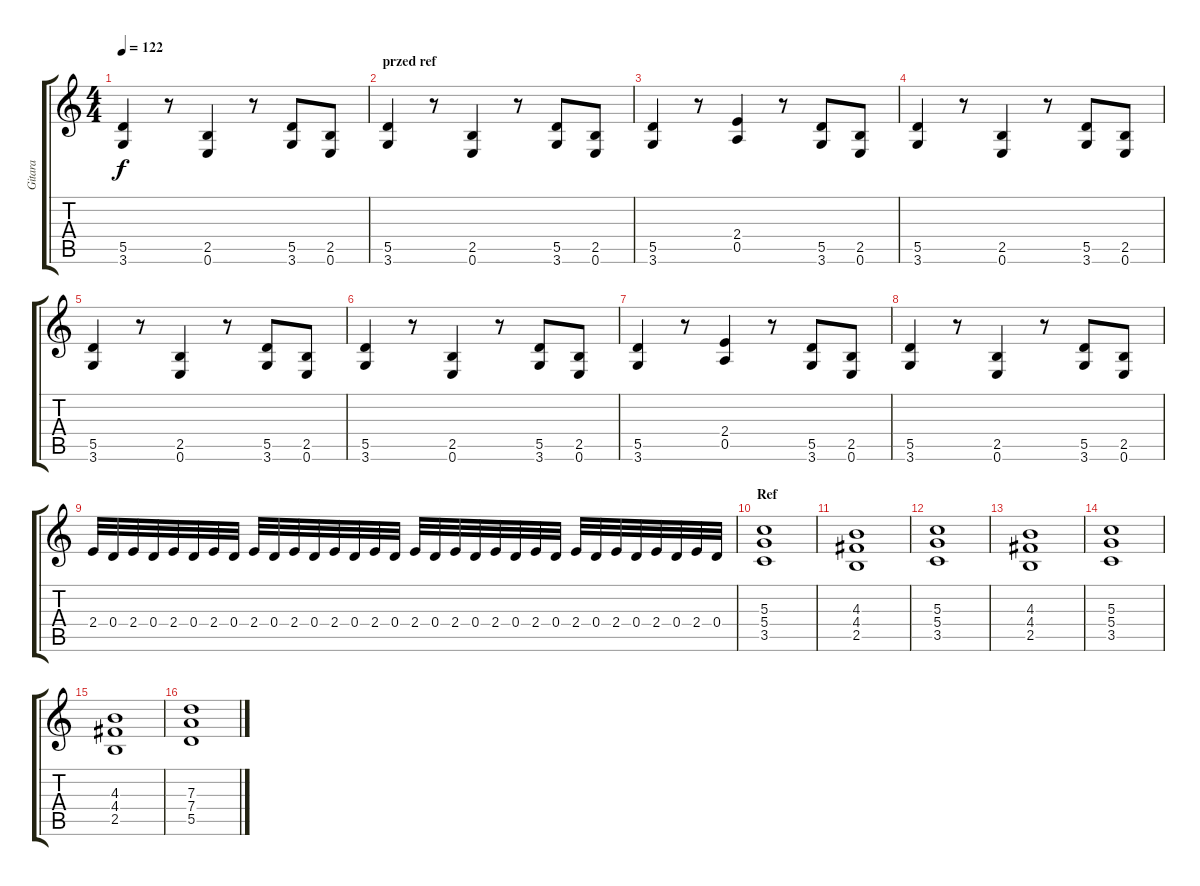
\track ("Gitara" "Gitara") {instrument distortionguitar}
\staff {score tabs}
\tuning (E4 B3 G3 D3 A2 E2) {hide}
\ts (4 4)
\tempo 122
\clef g2
\ks c
(5.5 3.6).4{dy f} r.8 (2.5 0.6).4 r.8 (5.5 3.6).8 (2.5 0.6).8 |
\section ("" "przed ref")
(5.5 3.6).4 r.8 (2.5 0.6).4 r.8 (5.5 3.6).8 (2.5 0.6).8 |
(5.5 3.6).4 r.8 (2.4 0.5).4 r.8 (5.5 3.6).8 (2.5 0.6).8 |
(5.5 3.6).4 r.8 (2.5 0.6).4 r.8 (5.5 3.6).8 (2.5 0.6).8 |
(5.5 3.6).4 r.8 (2.5 0.6).4 r.8 (5.5 3.6).8 (2.5 0.6).8 |
(5.5 3.6).4 r.8 (2.5 0.6).4 r.8 (5.5 3.6).8 (2.5 0.6).8 |
(5.5 3.6).4 r.8 (2.4 0.5).4 r.8 (5.5 3.6).8 (2.5 0.6).8 |
(5.5 3.6).4 r.8 (2.5 0.6).4 r.8 (5.5 3.6).8 (2.5 0.6).8 |
2.4.32 0.4.32 2.4.32 0.4.32 2.4.32 0.4.32 2.4.32 0.4.32 2.4.32 0.4.32 2.4.32 0.4.32 2.4.32 0.4.32 2.4.32 0.4.32 2.4.32 0.4.32 2.4.32 0.4.32 2.4.32 0.4.32 2.4.32 0.4.32 2.4.32 0.4.32 2.4.32 0.4.32 2.4.32 0.4.32 2.4.32 0.4.32 |
\section ("" "Ref")
(5.3 5.4 3.5).1 |
(4.3 4.4 2.5).1 |
(5.3 5.4 3.5).1 |
(4.3 4.4 2.5).1 |
(5.3 5.4 3.5).1 |
(4.3 4.4 2.5).1 |
(7.3 7.4 5.5).1
